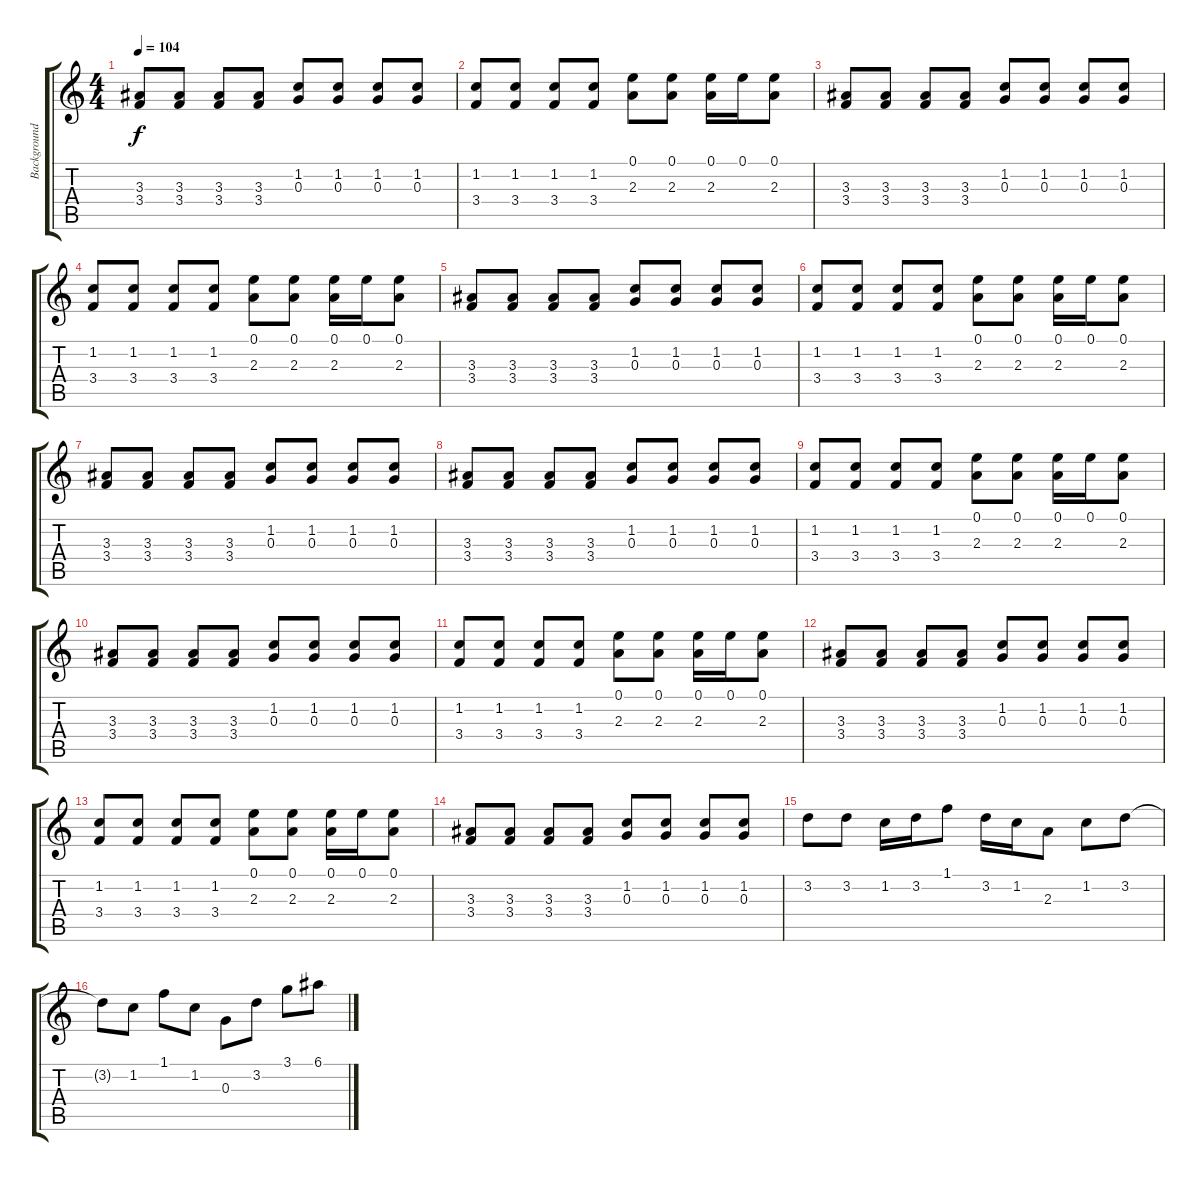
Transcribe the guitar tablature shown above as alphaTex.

\track ("Background guitar" "Background") {instrument electricguitarclean}
\staff {score tabs}
\tuning (E4 B3 G3 D3 A2 E2) {hide}
\ts (4 4)
\tempo 104
\clef g2
\ks c
(3.3 3.4).8{dy f} (3.3 3.4).8 (3.3 3.4).8 (3.3 3.4).8 (1.2 0.3).8 (1.2 0.3).8 (1.2 0.3).8 (1.2 0.3).8 |
(1.2 3.4).8 (1.2 3.4).8 (1.2 3.4).8 (1.2 3.4).8 (0.1 2.3).8 (0.1 2.3).8 (0.1 2.3).16 0.1.16 (0.1 2.3).8 |
(3.3 3.4).8 (3.3 3.4).8 (3.3 3.4).8 (3.3 3.4).8 (1.2 0.3).8 (1.2 0.3).8 (1.2 0.3).8 (1.2 0.3).8 |
(1.2 3.4).8 (1.2 3.4).8 (1.2 3.4).8 (1.2 3.4).8 (0.1 2.3).8 (0.1 2.3).8 (0.1 2.3).16 0.1.16 (0.1 2.3).8 |
(3.3 3.4).8 (3.3 3.4).8 (3.3 3.4).8 (3.3 3.4).8 (1.2 0.3).8 (1.2 0.3).8 (1.2 0.3).8 (1.2 0.3).8 |
(1.2 3.4).8 (1.2 3.4).8 (1.2 3.4).8 (1.2 3.4).8 (0.1 2.3).8 (0.1 2.3).8 (0.1 2.3).16 0.1.16 (0.1 2.3).8 |
(3.3 3.4).8 (3.3 3.4).8 (3.3 3.4).8 (3.3 3.4).8 (1.2 0.3).8 (1.2 0.3).8 (1.2 0.3).8 (1.2 0.3).8 |
(3.3 3.4).8 (3.3 3.4).8 (3.3 3.4).8 (3.3 3.4).8 (1.2 0.3).8 (1.2 0.3).8 (1.2 0.3).8 (1.2 0.3).8 |
(1.2 3.4).8 (1.2 3.4).8 (1.2 3.4).8 (1.2 3.4).8 (0.1 2.3).8 (0.1 2.3).8 (0.1 2.3).16 0.1.16 (0.1 2.3).8 |
(3.3 3.4).8 (3.3 3.4).8 (3.3 3.4).8 (3.3 3.4).8 (1.2 0.3).8 (1.2 0.3).8 (1.2 0.3).8 (1.2 0.3).8 |
(1.2 3.4).8 (1.2 3.4).8 (1.2 3.4).8 (1.2 3.4).8 (0.1 2.3).8 (0.1 2.3).8 (0.1 2.3).16 0.1.16 (0.1 2.3).8 |
(3.3 3.4).8 (3.3 3.4).8 (3.3 3.4).8 (3.3 3.4).8 (1.2 0.3).8 (1.2 0.3).8 (1.2 0.3).8 (1.2 0.3).8 |
(1.2 3.4).8 (1.2 3.4).8 (1.2 3.4).8 (1.2 3.4).8 (0.1 2.3).8 (0.1 2.3).8 (0.1 2.3).16 0.1.16 (0.1 2.3).8 |
(3.3 3.4).8 (3.3 3.4).8 (3.3 3.4).8 (3.3 3.4).8 (1.2 0.3).8 (1.2 0.3).8 (1.2 0.3).8 (1.2 0.3).8 |
3.2.8 3.2.8 1.2.16 3.2.16 1.1.8 3.2.16 1.2.16 2.3.8 1.2.8 3.2.8 |
3.2{t}.8 1.2.8 1.1.8 1.2.8 0.3.8 3.2.8 3.1.8 6.1.8
